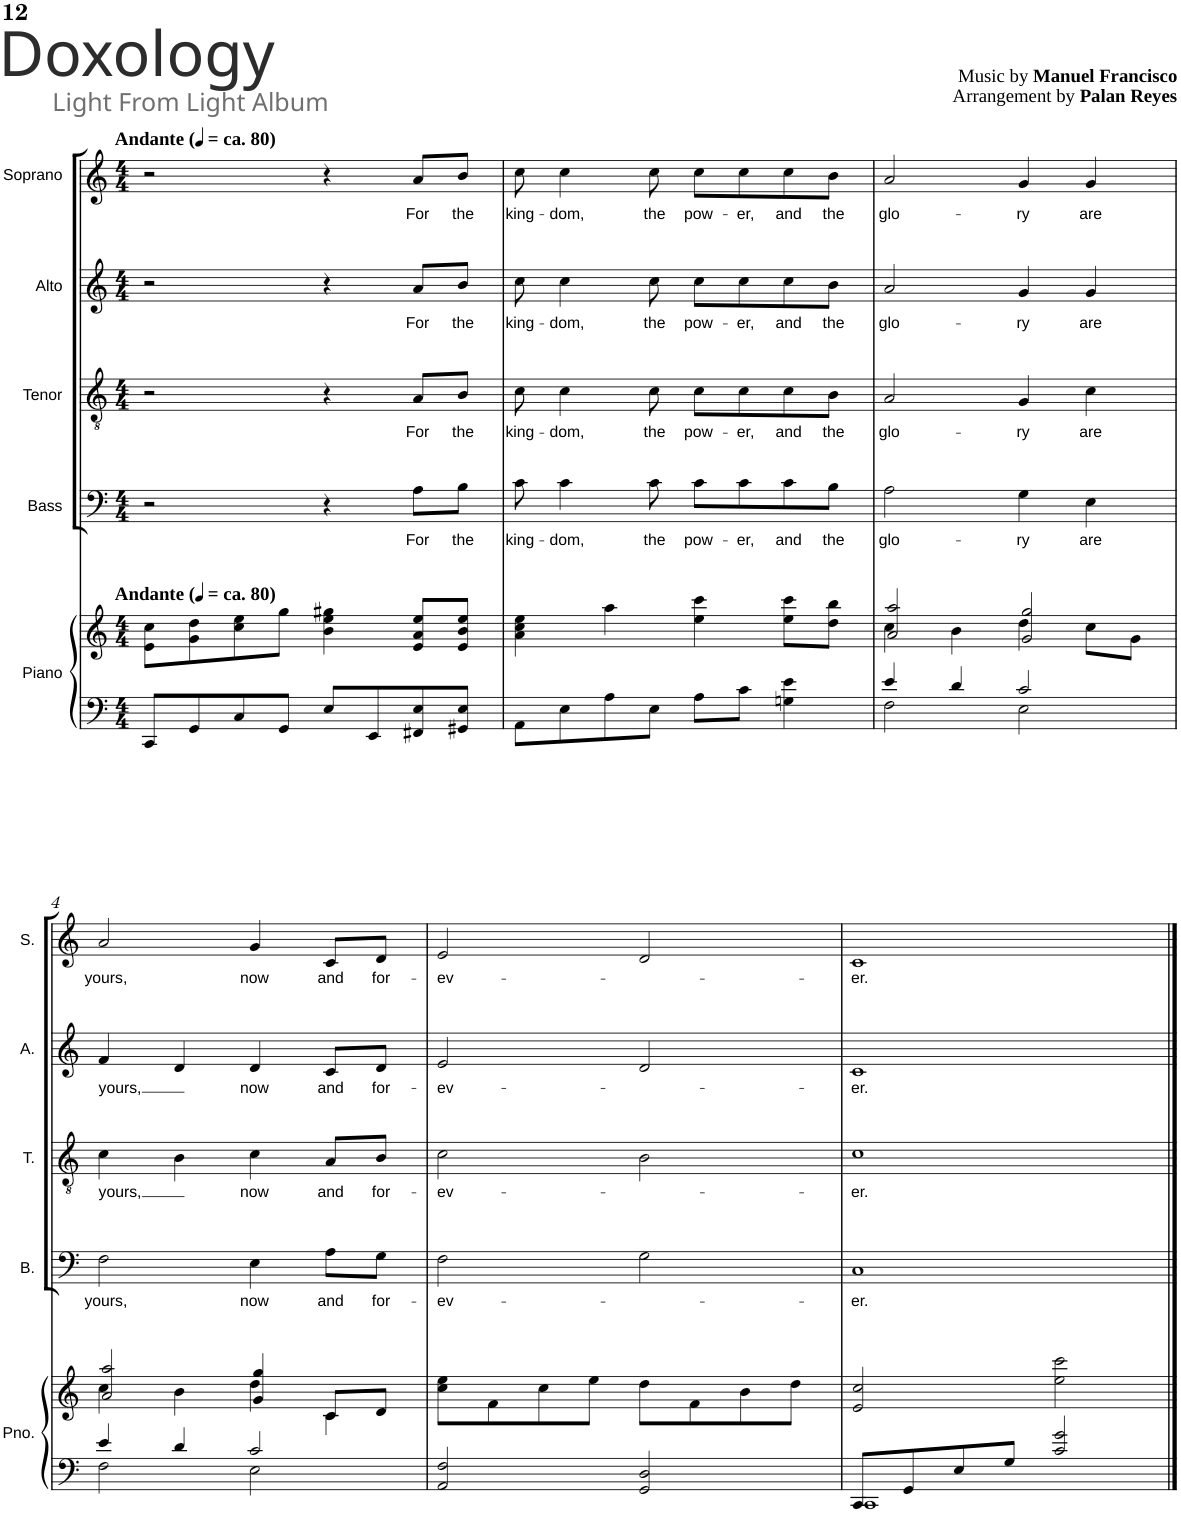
**kern	**kern	**kern	**text	**kern	**text	**kern	**text	**kern	**text	**kern
*part6	*part6	*part5	*part5	*part4	*part4	*part3	*part3	*part2	*part2	*part1
*staff7	*staff6	*staff5	*staff5	*staff4	*staff4	*staff3	*staff3	*staff2	*staff2	*staff1
*I"Organ	*	*I"Bass	*	*I"Tenor	*	*I"Alto	*	*I"Soprano	*	*I"Cantor
*I'Org.	*	*I'B.	*	*I'T.	*	*I'A.	*	*I'S.	*	*I'Ca.
!!LO:PB:g=z
*clefF4	*clefG2	*clefF4	*	*clefGv2	*	*clefG2	*	*clefG2	*	*clefGv2
*k[]	*k[]	*k[]	*	*k[]	*	*k[]	*	*k[]	*	*k[]
*M4/4	*M4/4	*M4/4	*	*M4/4	*	*M4/4	*	*M4/4	*	*M4/4
=1	=1	=1	=1	=1	=1	=1	=1	=1	=1	=1
!	!	!	!	!	!	!	!	!	!	!LO:TX:a:B:t=Andante (
!	!	!	!	!	!	!	!	!	!	!LO:TX:a:B:t=ca. 80)
!	!LO:TX:a:B:t=Andante (	!	!	!	!	!	!	!	!	!
!	!LO:TX:a:B:t=ca. 80)	!	!	!	!	!	!	!	!	!
8CC/L	8e\ 8cc\L	2r	.	2r	.	2r	.	2r	.	1r
8GG/	8g\ 8dd\	.	.	.	.	.	.	.	.	.
8C/	8cc\ 8ee\	.	.	.	.	.	.	.	.	.
8GG/J	8gg\J	.	.	.	.	.	.	.	.	.
8E/L	4b\ 4ee\ 4gg#X\	4r	.	4r	.	4r	.	4r	.	.
8EE/	.	.	.	.	.	.	.	.	.	.
!	!	!	!LO:LY:b	!	!LO:LY:b	!	!LO:LY:b	!	!LO:LY:b	!
8FF#X/ 8E/	8e/ 8a/ 8ee/L	8A\L	For	8A/L	For	8a/L	For	8a/L	For	.
!	!	!	!LO:LY:b	!	!LO:LY:b	!	!LO:LY:b	!	!LO:LY:b	!
8GG#X/ 8E/J	8e/ 8b/ 8ee/J	8B\J	the	8B/J	the	8b/J	the	8b/J	the	.
=2	=2	=2	=2	=2	=2	=2	=2	=2	=2	=2
!	!	!	!LO:LY:b	!	!LO:LY:b	!	!LO:LY:b	!	!LO:LY:b	!
8AA\L	4a\ 4cc\ 4ee\	8c\	king-	8c\	king-	8cc\	king-	8cc\	king-	1r
!	!	!	!LO:LY:b	!	!LO:LY:b	!	!LO:LY:b	!	!LO:LY:b	!
8E\	.	4c\	-dom,	4c\	-dom,	4cc\	-dom,	4cc\	-dom,	.
8A\	4aa\	.	.	.	.	.	.	.	.	.
!	!	!	!LO:LY:b	!	!LO:LY:b	!	!LO:LY:b	!	!LO:LY:b	!
8E\J	.	8c\	the	8c\	the	8cc\	the	8cc\	the	.
!	!	!	!LO:LY:b	!	!LO:LY:b	!	!LO:LY:b	!	!LO:LY:b	!
8A\L	4ee\ 4ccc\	8c\L	pow-	8c\L	pow-	8cc\L	pow-	8cc\L	pow-	.
!	!	!	!LO:LY:b	!	!LO:LY:b	!	!LO:LY:b	!	!LO:LY:b	!
8c\J	.	8c\	-er,	8c\	-er,	8cc\	-er,	8cc\	-er,	.
!	!	!	!LO:LY:b	!	!LO:LY:b	!	!LO:LY:b	!	!LO:LY:b	!
4Gn\ 4e\	8ee\ 8ccc\L	8c\	and	8c\	and	8cc\	and	8cc\	and	.
!	!	!	!LO:LY:b	!	!LO:LY:b	!	!LO:LY:b	!	!LO:LY:b	!
.	8dd\ 8bb\J	8B\J	the	8B\J	the	8b\J	the	8b\J	the	.
=3	=3	=3	=3	=3	=3	=3	=3	=3	=3	=3
*^	*^	*	*	*	*	*	*	*	*	*
!	!	!	!	!	!LO:LY:b	!	!LO:LY:b	!	!LO:LY:b	!	!LO:LY:b	!
4e/	2F\	2a/ 2aa/	4cc\	2A\	glo-	2A/	glo-	2a/	glo-	2a/	glo-	1r
4d/	.	.	4b\	.	.	.	.	.	.	.	.	.
!	!	!	!	!	!LO:LY:b	!	!LO:LY:b	!	!LO:LY:b	!	!LO:LY:b	!
2c/	2E\	2g/ 2gg/	4dd\	4G\	-ry	4G/	-ry	4g/	-ry	4g/	-ry	.
!	!	!	!	!	!LO:LY:b	!	!LO:LY:b	!	!LO:LY:b	!	!LO:LY:b	!
.	.	.	8cc\L	4E\	are	4c\	are	4g/	are	4g/	are	.
.	.	.	8g\J	.	.	.	.	.	.	.	.	.
!!LO:LB:g=z
=4	=4	=4	=4	=4	=4	=4	=4	=4	=4	=4	=4	=4
!	!	!	!	!	!LO:LY:b	!	!LO:LY:b	!	!LO:LY:b	!	!LO:LY:b	!
4e/	2F\	2a/ 2aa/	4cc\	2F\	yours,	4c\	yours,	4f/	yours,	2a/	yours,	1r
4d/	.	.	4b\	.	.	4B\	.	4d/	.	.	.	.
!	!	!	!	!	!LO:LY:b	!	!LO:LY:b	!	!LO:LY:b	!	!LO:LY:b	!
2c/	2E\	4g/ 4gg/	4dd\	4E\	now	4c\	now	4d/	now	4g/	now	.
!	!	!	!	!	!LO:LY:b	!	!LO:LY:b	!	!LO:LY:b	!	!LO:LY:b	!
.	.	8c/L	4c\	8A\L	and	8A/L	and	8c/L	and	8c/L	and	.
!	!	!	!	!	!LO:LY:b	!	!LO:LY:b	!	!LO:LY:b	!	!LO:LY:b	!
.	.	8d/J	.	8G\J	for-	8B/J	for-	8d/J	for-	8d/J	for-	.
*v	*v	*	*	*	*	*	*	*	*	*	*	*
*	*v	*v	*	*	*	*	*	*	*	*	*
=5	=5	=5	=5	=5	=5	=5	=5	=5	=5	=5
!	!	!	!LO:LY:b	!	!LO:LY:b	!	!LO:LY:b	!	!LO:LY:b	!
2AA/ 2F/	8cc\ 8ee\L	2F\	-ev-	2c\	-ev-	2e/	-ev-	2e/	-ev-	1r
.	8f\	.	.	.	.	.	.	.	.	.
.	8cc\	.	.	.	.	.	.	.	.	.
.	8ee\J	.	.	.	.	.	.	.	.	.
2GG/ 2D/	8dd\L	2G\	.	2B\	.	2d/	.	2d/	.	.
.	8f\	.	.	.	.	.	.	.	.	.
.	8b\	.	.	.	.	.	.	.	.	.
.	8dd\J	.	.	.	.	.	.	.	.	.
=6	=6	=6	=6	=6	=6	=6	=6	=6	=6	=6
*^	*	*	*	*	*	*	*	*	*	*
!	!	!	!	!LO:LY:b	!	!LO:LY:b	!	!LO:LY:b	!	!LO:LY:b	!
8CC/L	1CC	2e/ 2cc/	1C	-er.	1c	-er.	1c	-er.	1c	-er.	1r
8GG/	.	.	.	.	.	.	.	.	.	.	.
8E/	.	.	.	.	.	.	.	.	.	.	.
8G/J	.	.	.	.	.	.	.	.	.	.	.
2c/ 2g/	.	2ee\ 2ccc\	.	.	.	.	.	.	.	.	.
*v	*v	*	*	*	*	*	*	*	*	*	*
==	==	==	==	==	==	==	==	==	==	==
*-	*-	*-	*-	*-	*-	*-	*-	*-	*-	*-
